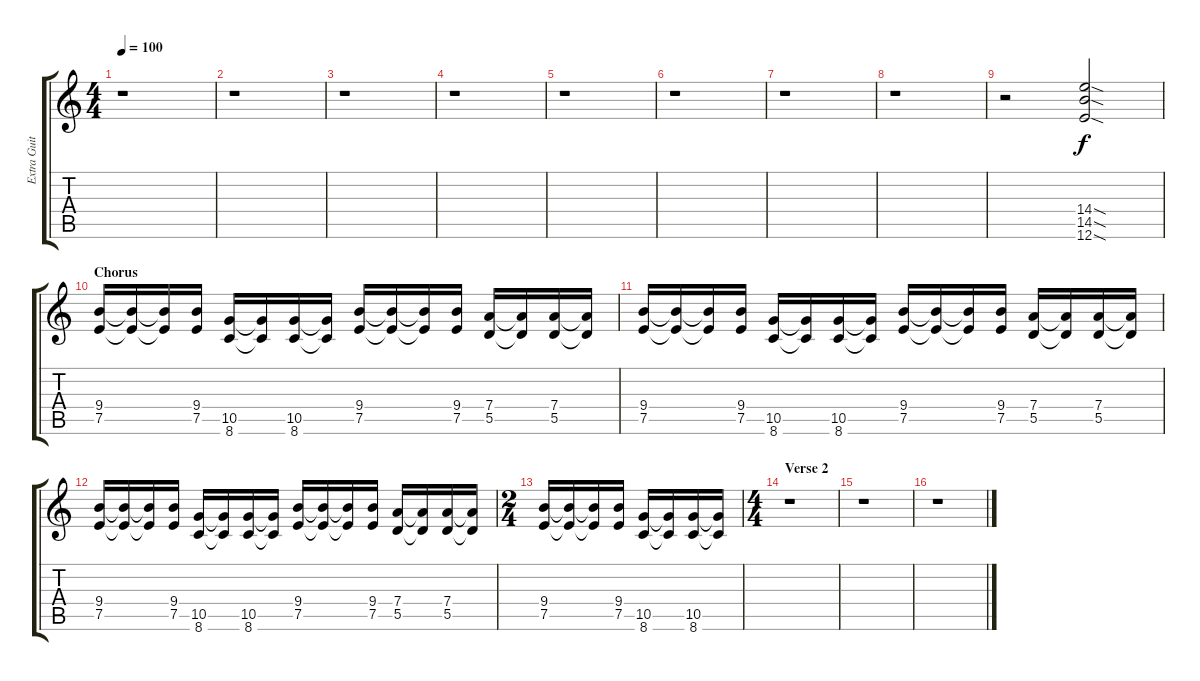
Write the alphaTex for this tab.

\track ("Extra Guitar" "Extra Guit") {instrument distortionguitar}
\staff {score tabs}
\tuning (E4 B3 G3 D3 A2 E2) {hide}
\ts (4 4)
\tempo 100
\clef g2
\ks c
r.1{dy f} |
r.1 |
r.1 |
r.1 |
r.1 |
r.1 |
r.1 |
r.1 |
r.2 (14.4{sod} 14.5{sod} 12.6{sod}).2 |
\section ("" "Chorus")
(9.4 7.5).16 (9.4{t} 7.5{t}).16 (9.4{t} 7.5{t}).16 (9.4 7.5).16 (10.5 8.6).16 (10.5{t} 8.6{t}).16 (10.5 8.6).16 (10.5{t} 8.6{t}).16 (9.4 7.5).16 (9.4{t} 7.5{t}).16 (9.4{t} 7.5{t}).16 (9.4 7.5).16 (7.4 5.5).16 (7.4{t} 5.5{t}).16 (7.4 5.5).16 (7.4{t} 5.5{t}).16 |
(9.4 7.5).16 (9.4{t} 7.5{t}).16 (9.4{t} 7.5{t}).16 (9.4 7.5).16 (10.5 8.6).16 (10.5{t} 8.6{t}).16 (10.5 8.6).16 (10.5{t} 8.6{t}).16 (9.4 7.5).16 (9.4{t} 7.5{t}).16 (9.4{t} 7.5{t}).16 (9.4 7.5).16 (7.4 5.5).16 (7.4{t} 5.5{t}).16 (7.4 5.5).16 (7.4{t} 5.5{t}).16 |
(9.4 7.5).16 (9.4{t} 7.5{t}).16 (9.4{t} 7.5{t}).16 (9.4 7.5).16 (10.5 8.6).16 (10.5{t} 8.6{t}).16 (10.5 8.6).16 (10.5{t} 8.6{t}).16 (9.4 7.5).16 (9.4{t} 7.5{t}).16 (9.4{t} 7.5{t}).16 (9.4 7.5).16 (7.4 5.5).16 (7.4{t} 5.5{t}).16 (7.4 5.5).16 (7.4{t} 5.5{t}).16 |
\ts (2 4)
(9.4 7.5).16 (9.4{t} 7.5{t}).16 (9.4{t} 7.5{t}).16 (9.4 7.5).16 (10.5 8.6).16 (10.5{t} 8.6{t}).16 (10.5 8.6).16 (10.5{t} 8.6{t}).16 |
\ts (4 4)
\section ("" "Verse 2")
r.1 |
r.1 |
r.1
